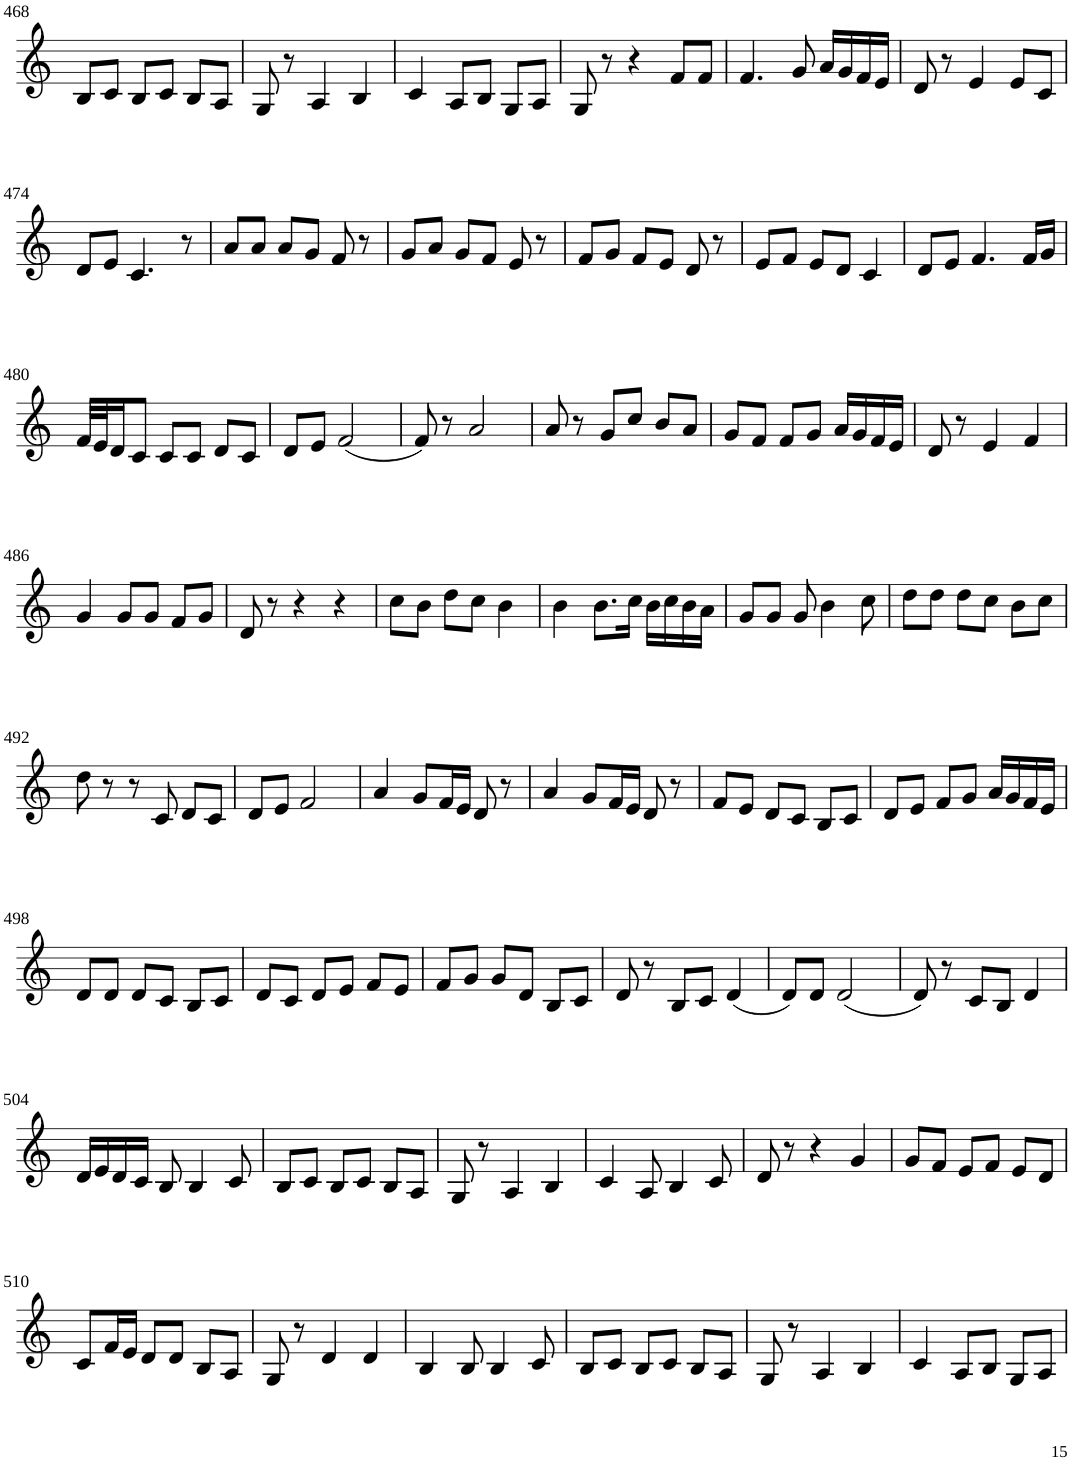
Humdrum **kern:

**kern
*part1
*staff1
*I"Violin
!!LO:PB:g=z
*clefG2
*k[]
*M3/4
=468
8B/L
8c/J
8B/L
8c/J
8B/L
8A/J
=469
8G/
8r
4A/
4B/
=470
4c/
8A/L
8B/J
8G/L
8A/J
=471
8G/
8r
4r
8f/L
8f/J
=472
4.f/
8g/
16a/LL
16g/
16f/
16e/JJ
=473
8d/
8r
4e/
8e/L
8c/J
!!LO:LB:g=z
=474
8d/L
8e/J
4.c/
8r
=475
8a/L
8a/J
8a/L
8g/J
8f/
8r
=476
8g/L
8a/J
8g/L
8f/J
8e/
8r
=477
8f/L
8g/J
8f/L
8e/J
8d/
8r
=478
8e/L
8f/J
8e/L
8d/J
4c/
=479
8d/L
8e/J
4.f/
16f/LL
16g/JJ
!!LO:LB:g=z
=480
32f/LLL
32e/J
16d/J
8c/J
8c/L
8c/J
8d/L
8c/J
=481
8d/L
8e/J
(2f/
=482
8f/)
8r
2a/
=483
8a/
8r
8g/L
8cc/J
8b/L
8a/J
=484
8g/L
8f/J
8f/L
8g/J
16a/LL
16g/
16f/
16e/JJ
=485
8d/
8r
4e/
4f/
!!LO:LB:g=z
=486
4g/
8g/L
8g/J
8f/L
8g/J
=487
8d/
8r
4r
4r
=488
8cc\L
8b\J
8dd\L
8cc\J
4b\
=489
4b\
8.b\L
16cc\Jk
16b\LL
16cc\
16b\
16a\JJ
=490
8g/L
8g/J
8g/
4b\
8cc\
=491
8dd\L
8dd\J
8dd\L
8cc\J
8b\L
8cc\J
!!LO:LB:g=z
=492
8dd\
8r
8r
8c/
8d/L
8c/J
=493
8d/L
8e/J
2f/
=494
4a/
8g/L
16f/L
16e/JJ
8d/
8r
=495
4a/
8g/L
16f/L
16e/JJ
8d/
8r
=496
8f/L
8e/J
8d/L
8c/J
8B/L
8c/J
=497
8d/L
8e/J
8f/L
8g/J
16a/LL
16g/
16f/
16e/JJ
!!LO:LB:g=z
=498
8d/L
8d/J
8d/L
8c/J
8B/L
8c/J
=499
8d/L
8c/J
8d/L
8e/J
8f/L
8e/J
=500
8f/L
8g/J
8g/L
8d/J
8B/L
8c/J
=501
8d/
8r
8B/L
8c/J
(4d/
=502
8d/L)
8d/J
(2d/
=503
8d/)
8r
8c/L
8B/J
4d/
!!LO:LB:g=z
=504
16d/LL
16e/
16d/
16c/JJ
8B/
4B/
8c/
=505
8B/L
8c/J
8B/L
8c/J
8B/L
8A/J
=506
8G/
8r
4A/
4B/
=507
4c/
8A/
4B/
8c/
=508
8d/
8r
4r
4g/
=509
8g/L
8f/J
8e/L
8f/J
8e/L
8d/J
!!LO:LB:g=z
=510
8c/L
16f/L
16e/JJ
8d/L
8d/J
8B/L
8A/J
=511
8G/
8r
4d/
4d/
=512
4B/
8B/
4B/
8c/
=513
8B/L
8c/J
8B/L
8c/J
8B/L
8A/J
=514
8G/
8r
4A/
4B/
=515
4c/
8A/L
8B/J
8G/L
8A/J
=
*-
